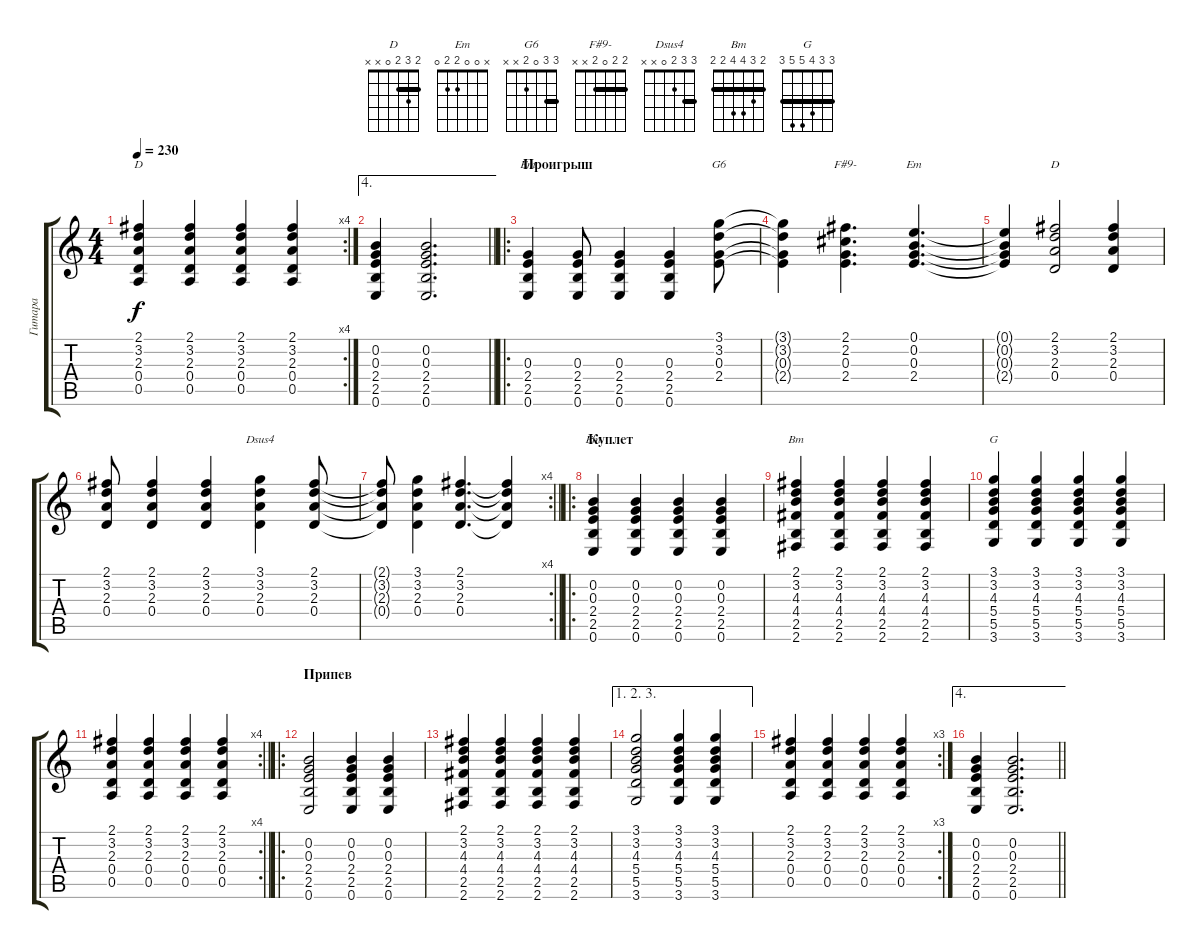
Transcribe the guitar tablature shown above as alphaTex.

\track ("Гитара" "Гитара") {instrument acousticguitarsteel}
\staff {score tabs}
\tuning (E4 B3 G3 D3 A2 E2) {hide}
\chord ("D" 2 3 2 0 0 x) {barre 2}
\chord ("Em" x x 0 2 2 0)
\chord ("G6" 3 3 0 2 x x) {barre 3}
\chord ("F#9-" 2 2 0 2 x x) {barre 2}
\chord ("Em" 0 0 0 2 x x)
\chord ("D" 2 3 2 0 x x) {barre 2}
\chord ("Dsus4" 3 3 2 0 x x) {barre 3}
\chord ("Em" x 0 0 2 2 0)
\chord ("Bm" 2 3 4 4 2 2) {barre 2}
\chord ("G" 3 3 4 5 5 3) {barre 3}
\rc 4
\ts (4 4)
\tempo 230
\clef g2
\ks c
(2.1 3.2 2.3 0.4 0.5).4{ch "D" dy f} (2.1 3.2 2.3 0.4 0.5).4 (2.1 3.2 2.3 0.4 0.5).4 (2.1 3.2 2.3 0.4 0.5).4 |
\ae 4
\barLineRight lightlight
(0.2 0.3 2.4 2.5 0.6).4 (0.2 0.3 2.4 2.5 0.6).2{d} |
\ro
\section ("" "Проигрыш")
(0.3 2.4 2.5 0.6).4{ch "Em"} (0.3 2.4 2.5 0.6).8 (0.3 2.4 2.5 0.6).4 (0.3 2.4 2.5 0.6).4 (3.1 3.2 0.3 2.4).8{ch "G6"} |
(3.1{t} 3.2{t} 0.3{t} 2.4{t}).4 (2.1 2.2 0.3 2.4).4{d ch "F#9-"} (0.1 0.2 0.3 2.4).4{d ch "Em"} |
(0.1{t} 0.2{t} 0.3{t} 2.4{t}).4 (2.1 3.2 2.3 0.4).2{ch "D"} (2.1 3.2 2.3 0.4).4 |
(2.1 3.2 2.3 0.4).8 (2.1 3.2 2.3 0.4).4 (2.1 3.2 2.3 0.4).4 (3.1 3.2 2.3 0.4).4{ch "Dsus4"} (2.1 3.2 2.3 0.4).8 |
\rc 4
\barLineRight lightlight
(2.1{t} 3.2{t} 2.3{t} 0.4{t}).8 (3.1 3.2 2.3 0.4).4 (2.1 3.2 2.3 0.4).4{d} (2.1{t} 3.2{t} 2.3{t} 0.4{t}).4 |
\ro
\section ("" "Куплет")
(0.2 0.3 2.4 2.5 0.6).4{ch "Em"} (0.2 0.3 2.4 2.5 0.6).4 (0.2 0.3 2.4 2.5 0.6).4 (0.2 0.3 2.4 2.5 0.6).4 |
(2.1 3.2 4.3 4.4 2.5 2.6).4{ch "Bm"} (2.1 3.2 4.3 4.4 2.5 2.6).4 (2.1 3.2 4.3 4.4 2.5 2.6).4 (2.1 3.2 4.3 4.4 2.5 2.6).4 |
(3.1 3.2 4.3 5.4 5.5 3.6).4{ch "G"} (3.1 3.2 4.3 5.4 5.5 3.6).4 (3.1 3.2 4.3 5.4 5.5 3.6).4 (3.1 3.2 4.3 5.4 5.5 3.6).4 |
\rc 4
\barLineRight lightlight
(2.1 3.2 2.3 0.4 0.5).4 (2.1 3.2 2.3 0.4 0.5).4 (2.1 3.2 2.3 0.4 0.5).4 (2.1 3.2 2.3 0.4 0.5).4 |
\ro
\section ("" "Припев")
(0.2 0.3 2.4 2.5 0.6).2 (0.2 0.3 2.4 2.5 0.6).4 (0.2 0.3 2.4 2.5 0.6).4 |
(2.1 3.2 4.3 4.4 2.5 2.6).4 (2.1 3.2 4.3 4.4 2.5 2.6).4 (2.1 3.2 4.3 4.4 2.5 2.6).4 (2.1 3.2 4.3 4.4 2.5 2.6).4 |
\ae (1 2 3)
(3.1 3.2 4.3 5.4 5.5 3.6).2 (3.1 3.2 4.3 5.4 5.5 3.6).4 (3.1 3.2 4.3 5.4 5.5 3.6).4 |
\rc 3
(2.1 3.2 2.3 0.4 0.5).4 (2.1 3.2 2.3 0.4 0.5).4 (2.1 3.2 2.3 0.4 0.5).4 (2.1 3.2 2.3 0.4 0.5).4 |
\ae 4
\barLineRight lightlight
(0.2 0.3 2.4 2.5 0.6).4 (0.2 0.3 2.4 2.5 0.6).2{d}
